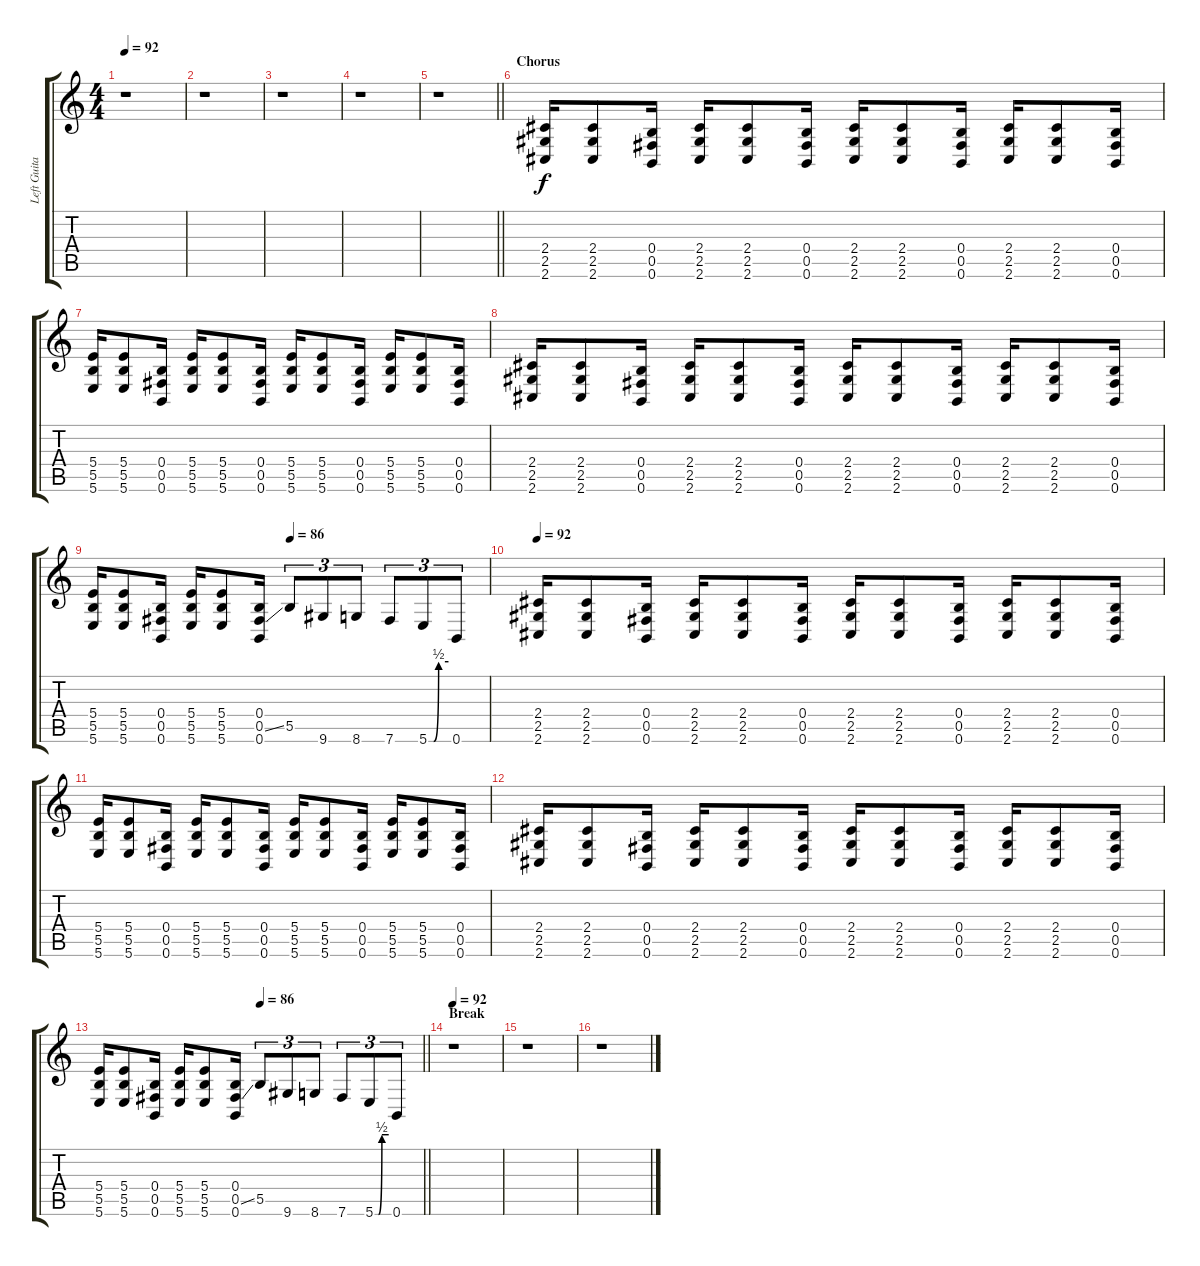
\track ("Left Guitar" "Left Guita") {instrument overdrivenguitar}
\staff {score tabs}
\tuning (Db4 Ab3 E3 B2 Gb2 B1) {hide}
\ts (4 4)
\tempo 92
\clef g2
\ks c
r.1{dy f} |
r.1 |
r.1 |
r.1 |
\barLineRight lightlight
r.1 |
\section ("" "Chorus")
(2.4 2.5 2.6).16 (2.4 2.5 2.6).8 (0.4 0.5 0.6).16 (2.4 2.5 2.6).16 (2.4 2.5 2.6).8 (0.4 0.5 0.6).16 (2.4 2.5 2.6).16 (2.4 2.5 2.6).8 (0.4 0.5 0.6).16 (2.4 2.5 2.6).16 (2.4 2.5 2.6).8 (0.4 0.5 0.6).16 |
(5.4 5.5 5.6).16 (5.4 5.5 5.6).8 (0.4 0.5 0.6).16 (5.4 5.5 5.6).16 (5.4 5.5 5.6).8 (0.4 0.5 0.6).16 (5.4 5.5 5.6).16 (5.4 5.5 5.6).8 (0.4 0.5 0.6).16 (5.4 5.5 5.6).16 (5.4 5.5 5.6).8 (0.4 0.5 0.6).16 |
(2.4 2.5 2.6).16 (2.4 2.5 2.6).8 (0.4 0.5 0.6).16 (2.4 2.5 2.6).16 (2.4 2.5 2.6).8 (0.4 0.5 0.6).16 (2.4 2.5 2.6).16 (2.4 2.5 2.6).8 (0.4 0.5 0.6).16 (2.4 2.5 2.6).16 (2.4 2.5 2.6).8 (0.4 0.5 0.6).16 |
\tempo (86 0.5)
(5.4 5.5 5.6).16 (5.4 5.5 5.6).8 (0.4 0.5 0.6).16 (5.4 5.5 5.6).16 (5.4 5.5 5.6).8 (0.4 0.5{ss} 0.6).16 5.5.8{tu (3 2)} 9.6.8{tu (3 2)} 8.6.8{tu (3 2)} 7.6.8{tu (3 2)} 5.6{be (custom 0 0 15 0 30 2 60 2)}.8{tu (3 2)} 0.6.8{tu (3 2)} |
\tempo 92
(2.4 2.5 2.6).16 (2.4 2.5 2.6).8 (0.4 0.5 0.6).16 (2.4 2.5 2.6).16 (2.4 2.5 2.6).8 (0.4 0.5 0.6).16 (2.4 2.5 2.6).16 (2.4 2.5 2.6).8 (0.4 0.5 0.6).16 (2.4 2.5 2.6).16 (2.4 2.5 2.6).8 (0.4 0.5 0.6).16 |
(5.4 5.5 5.6).16 (5.4 5.5 5.6).8 (0.4 0.5 0.6).16 (5.4 5.5 5.6).16 (5.4 5.5 5.6).8 (0.4 0.5 0.6).16 (5.4 5.5 5.6).16 (5.4 5.5 5.6).8 (0.4 0.5 0.6).16 (5.4 5.5 5.6).16 (5.4 5.5 5.6).8 (0.4 0.5 0.6).16 |
(2.4 2.5 2.6).16 (2.4 2.5 2.6).8 (0.4 0.5 0.6).16 (2.4 2.5 2.6).16 (2.4 2.5 2.6).8 (0.4 0.5 0.6).16 (2.4 2.5 2.6).16 (2.4 2.5 2.6).8 (0.4 0.5 0.6).16 (2.4 2.5 2.6).16 (2.4 2.5 2.6).8 (0.4 0.5 0.6).16 |
\tempo (86 0.5)
\barLineRight lightlight
(5.4 5.5 5.6).16 (5.4 5.5 5.6).8 (0.4 0.5 0.6).16 (5.4 5.5 5.6).16 (5.4 5.5 5.6).8 (0.4 0.5{ss} 0.6).16 5.5.8{tu (3 2)} 9.6.8{tu (3 2)} 8.6.8{tu (3 2)} 7.6.8{tu (3 2)} 5.6{be (custom 0 0 15 0 30 2 60 2)}.8{tu (3 2)} 0.6.8{tu (3 2)} |
\section ("" "Break")
\tempo 92
r.1 |
r.1 |
r.1
